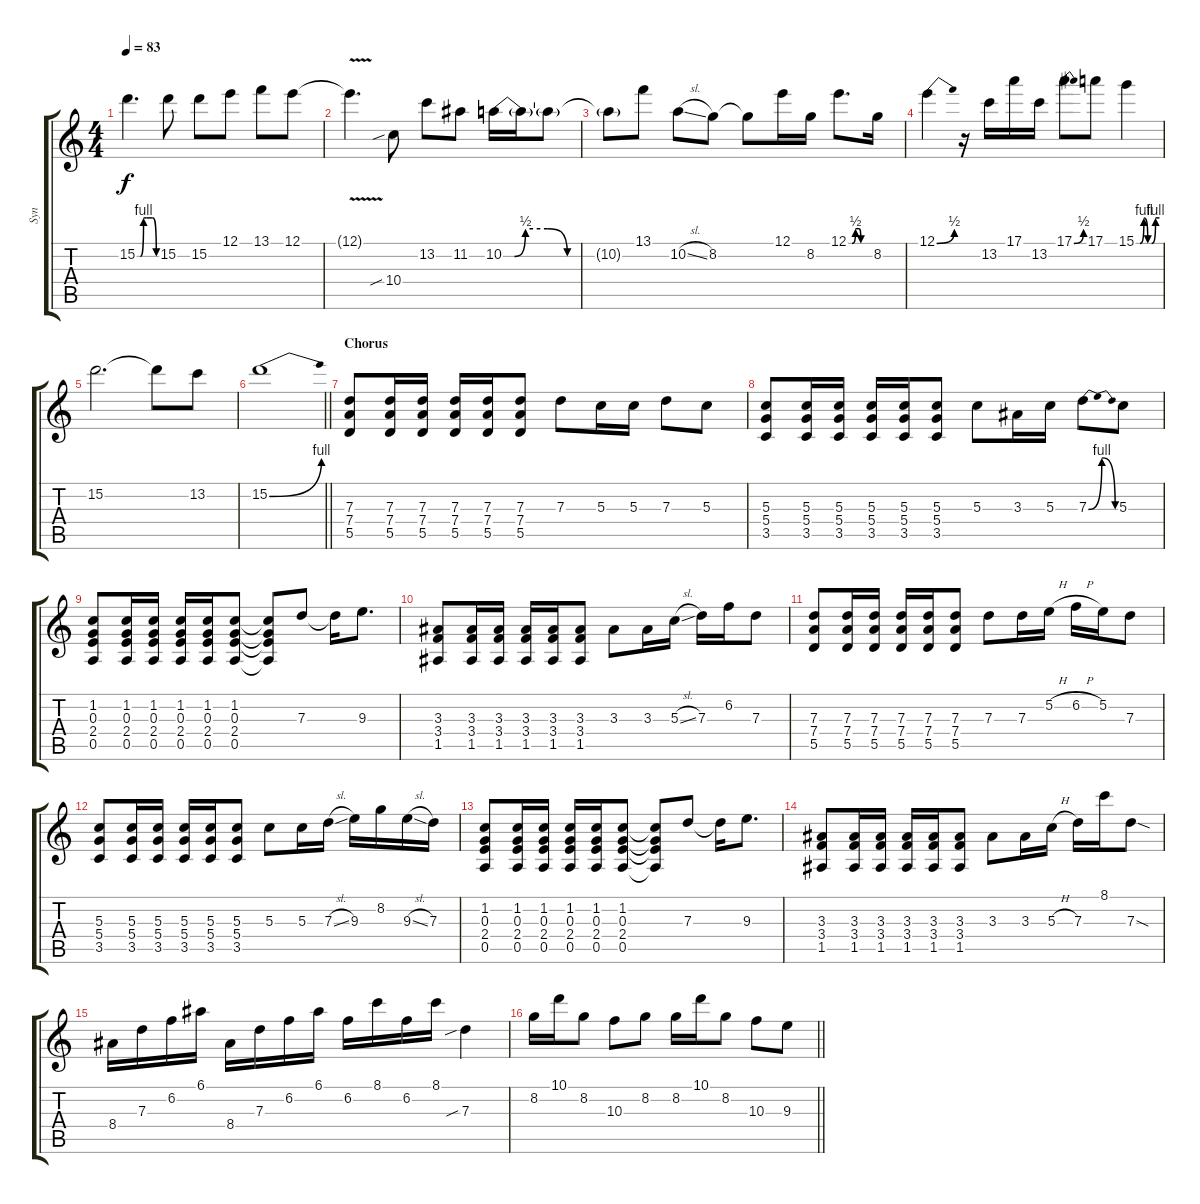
\track ("Syn" "Syn") {instrument overdrivenguitar}
\staff {score tabs}
\tuning (E4 B3 G3 D3 A2 D2) {hide}
\ts (4 4)
\tempo 83
\clef g2
\ks c
15.2{be (custom 0 0 10 0 20 4 30 4 49 4 60 0)}.4{d dy f} 15.2.8 15.2.8 12.1.8 13.1.8 12.1.8 |
12.1{v t}.4{d} 10.4{sib}.8 13.2.8 11.2.8 10.2{be (custom 0 0 5 0 10 2 20 2 29 0 60 0)}.16 10.2{t}.16 10.2{t}.8 |
10.2{t}.8 13.1.8 10.2{sl}.8 8.2.8 8.2{t}.8 12.1.16 8.2.16 12.1{be (custom 0 0 6 0 10 0 20 2 30 2 35 0 60 0)}.8{d} 8.2.16 |
12.1{be (bend 0 0 60 2)}.4 r.16 13.2.16 17.1.16 13.2.16 17.1{be (bend 0 0 60 2)}.8 17.1.8 15.1{be (custom 0 0 10 0 20 4 30 0 40 0 50 4 60 4)}.4 |
15.2.2{d} 15.2{t}.8 13.2.8 |
\barLineRight lightlight
15.2{be (bend 0 0 60 4)}.1 |
\section ("" "Chorus")
(7.3 7.4 5.5).8 (7.3 7.4 5.5).16 (7.3 7.4 5.5).16 (7.3 7.4 5.5).16 (7.3 7.4 5.5).16 (7.3 7.4 5.5).8 7.3.8 5.3.16 5.3.16 7.3.8 5.3.8 |
(5.3 5.4 3.5).8 (5.3 5.4 3.5).16 (5.3 5.4 3.5).16 (5.3 5.4 3.5).16 (5.3 5.4 3.5).16 (5.3 5.4 3.5).8 5.3.8 3.3.16 5.3.16 7.3{be (bendrelease 0 0 20 4 30 4 60 0)}.8 5.3.8 |
(1.2 0.3 2.4 0.5).8 (1.2 0.3 2.4 0.5).16 (1.2 0.3 2.4 0.5).16 (1.2 0.3 2.4 0.5).16 (1.2 0.3 2.4 0.5).16 (1.2 0.3 2.4 0.5).8 (1.2{t} 0.3{t} 2.4{t} 0.5{t}).8 7.3.8 7.3{t}.16 9.3.8{d} |
(3.3 3.4 1.5).8 (3.3 3.4 1.5).16 (3.3 3.4 1.5).16 (3.3 3.4 1.5).16 (3.3 3.4 1.5).16 (3.3 3.4 1.5).8 3.3.8 3.3.16 5.3{sl}.16 7.3.16 6.2.16 7.3.8 |
(7.3 7.4 5.5).8 (7.3 7.4 5.5).16 (7.3 7.4 5.5).16 (7.3 7.4 5.5).16 (7.3 7.4 5.5).16 (7.3 7.4 5.5).8 7.3.8 7.3.16 5.2{h}.16 6.2{h}.16 5.2.16 7.3.8 |
(5.3 5.4 3.5).8 (5.3 5.4 3.5).16 (5.3 5.4 3.5).16 (5.3 5.4 3.5).16 (5.3 5.4 3.5).16 (5.3 5.4 3.5).8 5.3.8 5.3.16 7.3{sl}.16 9.3.16 8.2.16 9.3{sl}.16 7.3.16 |
(1.2 0.3 2.4 0.5).8 (1.2 0.3 2.4 0.5).16 (1.2 0.3 2.4 0.5).16 (1.2 0.3 2.4 0.5).16 (1.2 0.3 2.4 0.5).16 (1.2 0.3 2.4 0.5).8 (1.2{t} 0.3{t} 2.4{t} 0.5{t}).8 7.3.8 7.3{t}.16 9.3.8{d} |
(3.3 3.4 1.5).8 (3.3 3.4 1.5).16 (3.3 3.4 1.5).16 (3.3 3.4 1.5).16 (3.3 3.4 1.5).16 (3.3 3.4 1.5).8 3.3.8 3.3.16 5.3{h}.16 7.3.16 8.1.16 7.3{sod}.8 |
8.4.16 7.3.16 6.2.16 6.1.16 8.4.16 7.3.16 6.2.16 6.1.16 6.2.16 8.1.16 6.2.16 8.1.16 7.3{sib}.4 |
\barLineRight lightlight
8.2.16 10.1.16 8.2.8 10.3.8 8.2.8 8.2.16 10.1.16 8.2.8 10.3.8 9.3.8
